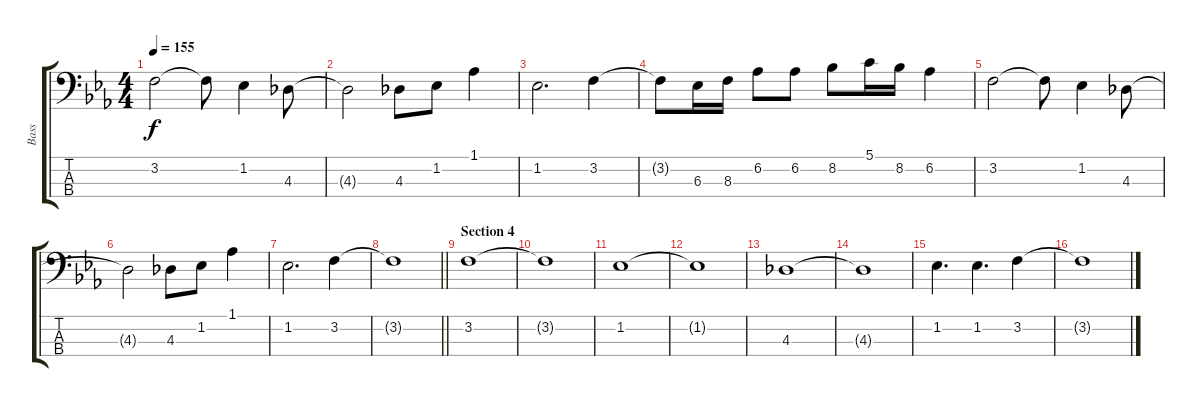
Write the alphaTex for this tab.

\track ("Bass" "Bass") {instrument electricbassfinger}
\staff {score tabs}
\tuning (G2 D2 A1 E1) {hide}
\ts (4 4)
\tempo 155
\clef f4
\ks eb
3.2.2{dy f} 3.2{t}.8 1.2.4 4.3.8 |
4.3{t}.2 4.3.8 1.2.8 1.1.4 |
1.2.2{d} 3.2.4 |
3.2{t}.8 6.3.16 8.3.16 6.2.8 6.2.8 8.2.8 5.1.16 8.2.16 6.2.4 |
3.2.2 3.2{t}.8 1.2.4 4.3.8 |
4.3{t}.2 4.3.8 1.2.8 1.1.4 |
1.2.2{d} 3.2.4 |
\barLineRight lightlight
3.2{t}.1 |
\section ("" "Section 4")
3.2.1 |
3.2{t}.1 |
1.2.1 |
1.2{t}.1 |
4.3.1 |
4.3{t}.1 |
1.2.4{d} 1.2.4{d} 3.2.4 |
3.2{t}.1
